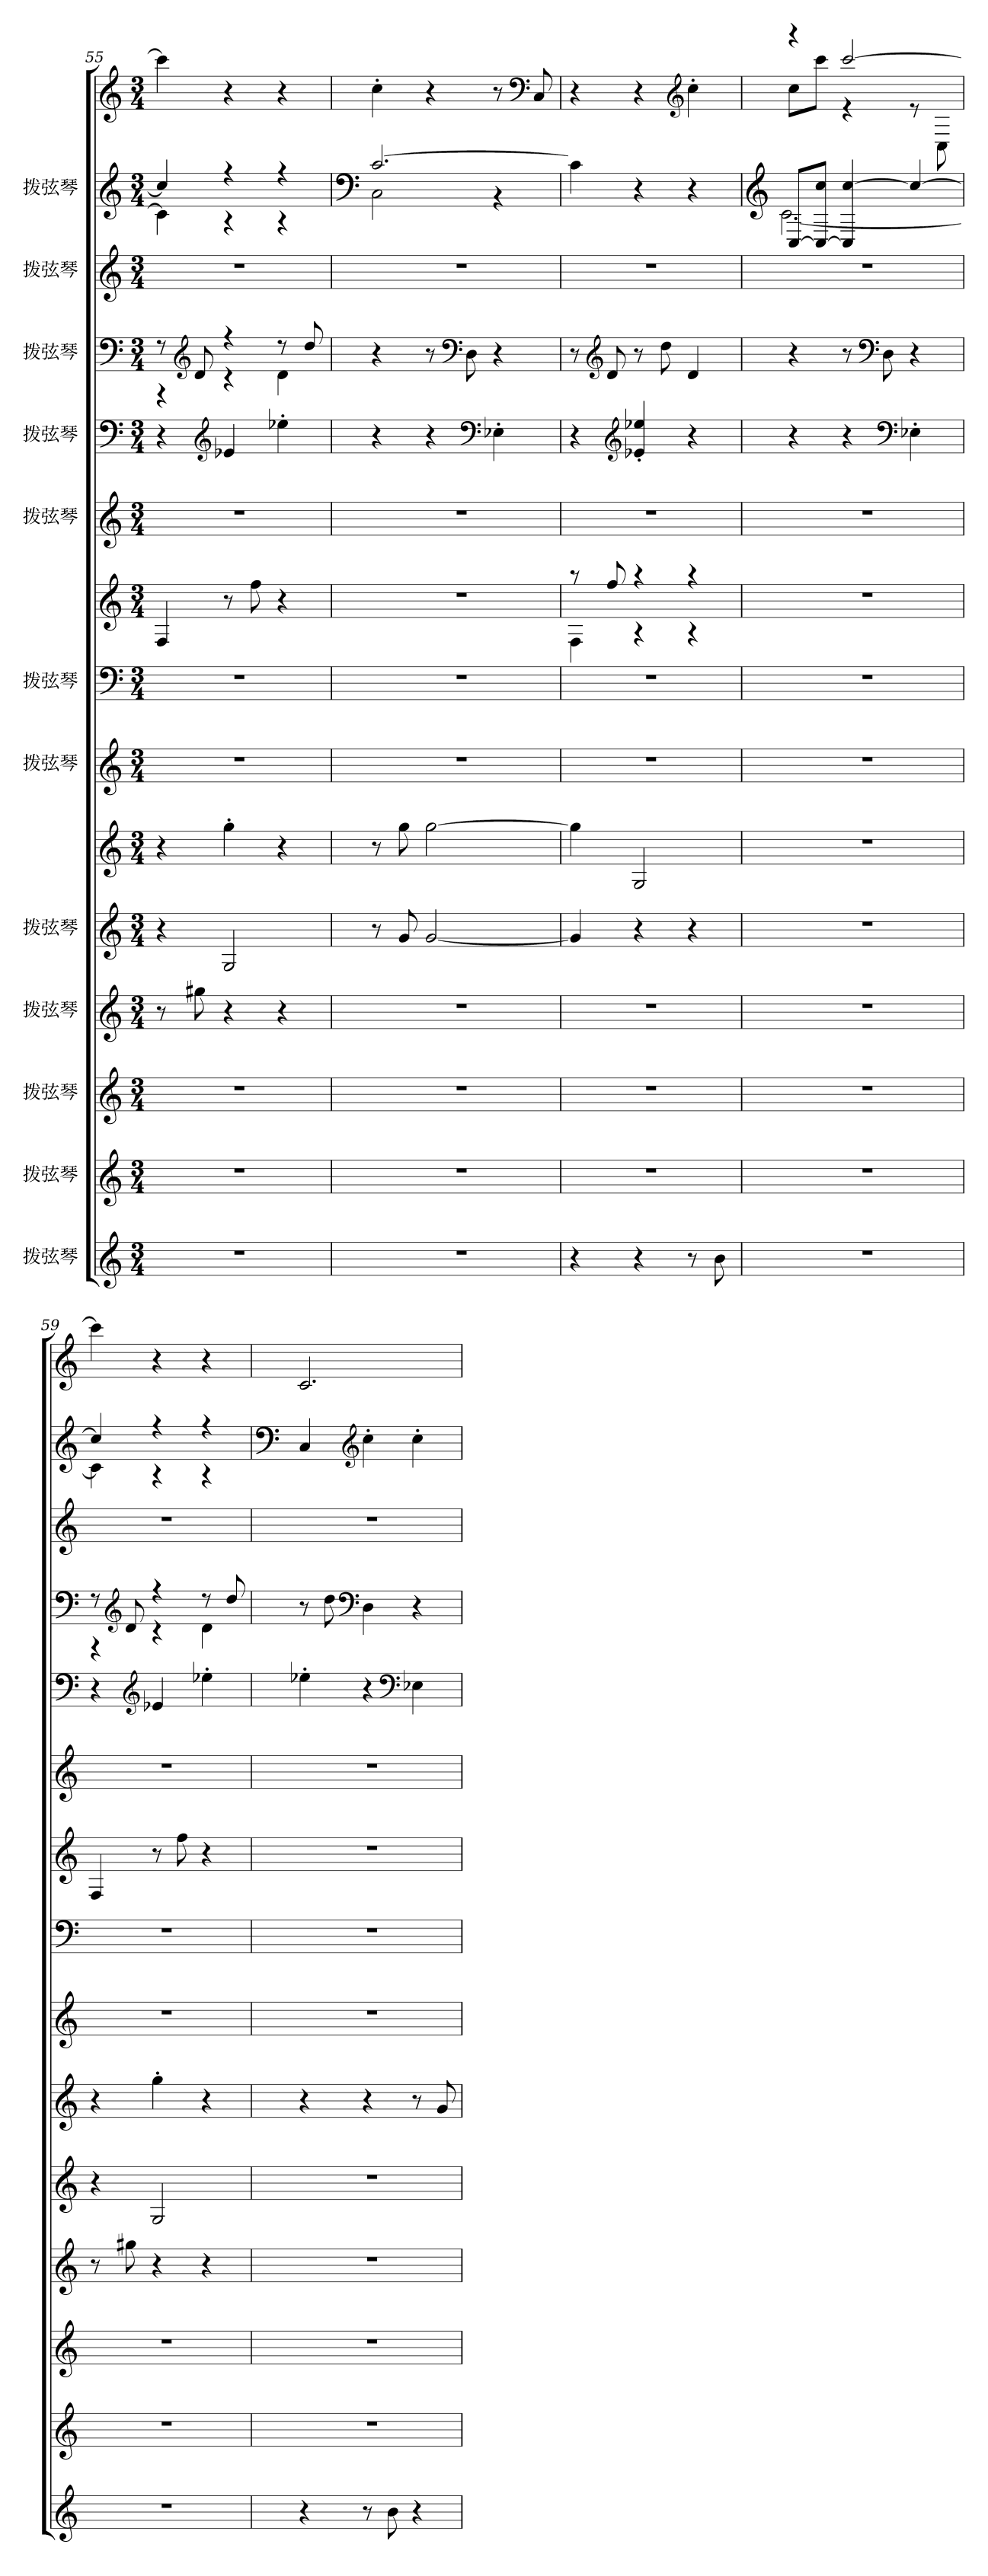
**kern	**kern	**kern	**kern	**kern	**kern	**kern	**kern	**kern	**kern	**kern	**kern	**kern	**kern	**kern
*part12	*part11	*part10	*part9	*part8	*part8	*part7	*part6	*part6	*part5	*part4	*part3	*part2	*part1	*part1
*staff15	*staff14	*staff13	*staff12	*staff11	*staff10	*staff9	*staff8	*staff7	*staff6	*staff5	*staff4	*staff3	*staff2	*staff1
*I"拨弦琴	*I"拨弦琴	*I"拨弦琴	*I"拨弦琴	*I"拨弦琴	*	*I"拨弦琴	*I"拨弦琴	*	*I"拨弦琴	*I"拨弦琴	*I"拨弦琴	*I"拨弦琴	*I"拨弦琴	*
*clefG2	*clefG2	*clefG2	*clefG2	*clefG2	*clefG2	*clefG2	*clefF4	*clefG2	*clefG2	*clefF4	*clefF4	*clefG2	*clefG2	*clefG2
*k[]	*k[]	*k[]	*k[]	*k[]	*k[]	*k[]	*k[]	*k[]	*k[]	*k[]	*k[]	*k[]	*k[]	*k[]
*M3/4	*M3/4	*M3/4	*M3/4	*M3/4	*M3/4	*M3/4	*M3/4	*M3/4	*M3/4	*M3/4	*M3/4	*M3/4	*M3/4	*M3/4
=55	=55	=55	=55	=55	=55	=55	=55	=55	=55	=55	=55	=55	=55	=55
*	*	*	*	*	*	*	*	*	*	*	*^	*	*^	*
2.r	2.r	2.r	8r	4r	4r	2.r	2.r	4F/	2.r	4r	8r	4r	2.r	4cc/]	4c\]	4ccc\]
*	*	*	*	*	*	*	*	*	*	*	*clefG2	*	*	*	*	*
.	.	.	8gg#X\	.	.	.	.	.	.	.	8d/	.	.	.	.	.
*	*	*	*	*	*	*	*	*	*	*clefG2	*	*	*	*	*	*
.	.	.	4r	2G/	4gg'\	.	.	8r	.	4e-X/	4r	4r	.	4r	4r	4r
.	.	.	.	.	.	.	.	8ff\	.	.	.	.	.	.	.	.
.	.	.	4r	.	4r	.	.	4r	.	4ee-X'\	8r	4d\	.	4r	4r	4r
.	.	.	.	.	.	.	.	.	.	.	8dd/	.	.	.	.	.
*	*	*	*	*	*	*	*	*	*	*	*v	*v	*	*	*	*
=56	=56	=56	=56	=56	=56	=56	=56	=56	=56	=56	=56	=56	=56	=56	=56
*	*	*	*	*	*	*	*	*	*	*	*	*	*clefF4	*	*
2.r	2.r	2.r	2.r	8r	8r	2.r	2.r	2.r	2.r	4r	4r	2.r	[2.c/	2C\	4cc'\
.	.	.	.	8g/	8gg\	.	.	.	.	.	.	.	.	.	.
.	.	.	.	[2g/	[2gg\	.	.	.	.	4r	8r	.	.	.	4r
*	*	*	*	*	*	*	*	*	*	*	*clefF4	*	*	*	*
.	.	.	.	.	.	.	.	.	.	.	8D\	.	.	.	.
*	*	*	*	*	*	*	*	*	*	*clefF4	*	*	*	*	*
.	.	.	.	.	.	.	.	.	.	4E-X'\	4r	.	.	4r	8r
*	*	*	*	*	*	*	*	*	*	*	*	*	*	*	*clefF4
.	.	.	.	.	.	.	.	.	.	.	.	.	.	.	8C/
*	*	*	*	*	*	*	*	*	*	*	*	*	*v	*v	*
!!LO:PB:g=z
=57	=57	=57	=57	=57	=57	=57	=57	=57	=57	=57	=57	=57	=57	=57
*	*	*	*	*	*	*	*	*^	*	*	*	*	*	*
4r	2.r	2.r	2.r	4g/]	4gg\]	2.r	2.r	8r	4F\	2.r	4r	8r	2.r	4c\]	4r
*	*	*	*	*	*	*	*	*	*	*	*	*clefG2	*	*	*
.	.	.	.	.	.	.	.	8ff/	.	.	.	8d/	.	.	.
*	*	*	*	*	*	*	*	*	*	*	*clefG2	*	*	*	*
4r	.	.	.	4r	2G/	.	.	4r	4r	.	4e-X/' 4ee-X/'	8r	.	4r	4r
.	.	.	.	.	.	.	.	.	.	.	.	8dd\	.	.	.
*	*	*	*	*	*	*	*	*	*	*	*	*	*	*	*clefG2
8r	.	.	.	4r	.	.	.	4r	4r	.	4r	4d/	.	4r	4cc'\
8b\	.	.	.	.	.	.	.	.	.	.	.	.	.	.	.
*	*	*	*	*	*	*	*	*v	*v	*	*	*	*	*	*
=58	=58	=58	=58	=58	=58	=58	=58	=58	=58	=58	=58	=58	=58	=58
*	*	*	*	*	*	*	*	*	*	*	*	*	*clefG2	*
*	*	*	*	*	*	*	*	*	*	*	*	*	*^	*^
2.r	2.r	2.r	2.r	2.r	2.r	2.r	2.r	2.r	2.r	4r	4r	2.r	[8C/L	[2.c\	4r	8cc\L
.	.	.	.	.	.	.	.	.	.	.	.	.	8C/_ 8cc/J	.	.	8ccc\J
.	.	.	.	.	.	.	.	.	.	4r	8r	.	4C/] [4cc/	.	[2ccc/	4r
*	*	*	*	*	*	*	*	*	*	*	*clefF4	*	*	*	*	*
.	.	.	.	.	.	.	.	.	.	.	8D\	.	.	.	.	.
*	*	*	*	*	*	*	*	*	*	*clefF4	*	*	*	*	*	*
.	.	.	.	.	.	.	.	.	.	4E-X'\	4r	.	4cc/_	.	.	8r
.	.	.	.	.	.	.	.	.	.	.	.	.	.	.	.	8C\
*	*	*	*	*	*	*	*	*	*	*	*	*	*	*	*v	*v
=59	=59	=59	=59	=59	=59	=59	=59	=59	=59	=59	=59	=59	=59	=59	=59
*	*	*	*	*	*	*	*	*	*	*	*^	*	*	*	*
2.r	2.r	2.r	8r	4r	4r	2.r	2.r	4F/	2.r	4r	8r	4r	2.r	4cc/]	4c\]	4ccc\]
*	*	*	*	*	*	*	*	*	*	*	*clefG2	*	*	*	*	*
.	.	.	8gg#X\	.	.	.	.	.	.	.	8d/	.	.	.	.	.
*	*	*	*	*	*	*	*	*	*	*clefG2	*	*	*	*	*	*
.	.	.	4r	2G/	4gg'\	.	.	8r	.	4e-X/	4r	4r	.	4r	4r	4r
.	.	.	.	.	.	.	.	8ff\	.	.	.	.	.	.	.	.
.	.	.	4r	.	4r	.	.	4r	.	4ee-X'\	8r	4d\	.	4r	4r	4r
.	.	.	.	.	.	.	.	.	.	.	8dd/	.	.	.	.	.
*	*	*	*	*	*	*	*	*	*	*	*v	*v	*	*v	*v	*
!!LO:PB:g=z
=60	=60	=60	=60	=60	=60	=60	=60	=60	=60	=60	=60	=60	=60	=60
*	*	*	*	*	*	*	*	*	*	*	*	*	*clefF4	*
4r	2.r	2.r	2.r	2.r	4r	2.r	2.r	2.r	2.r	4ee-X'\	8r	2.r	4C/	2.c/
.	.	.	.	.	.	.	.	.	.	.	8dd\	.	.	.
*	*	*	*	*	*	*	*	*	*	*	*clefF4	*	*clefG2	*
8r	.	.	.	.	4r	.	.	.	.	4r	4D\	.	4cc'\	.
8b\	.	.	.	.	.	.	.	.	.	.	.	.	.	.
*	*	*	*	*	*	*	*	*	*	*clefF4	*	*	*	*
4r	.	.	.	.	8r	.	.	.	.	4E-X\	4r	.	4cc'\	.
.	.	.	.	.	8g/	.	.	.	.	.	.	.	.	.
=	=	=	=	=	=	=	=	=	=	=	=	=	=	=
*-	*-	*-	*-	*-	*-	*-	*-	*-	*-	*-	*-	*-	*-	*-
